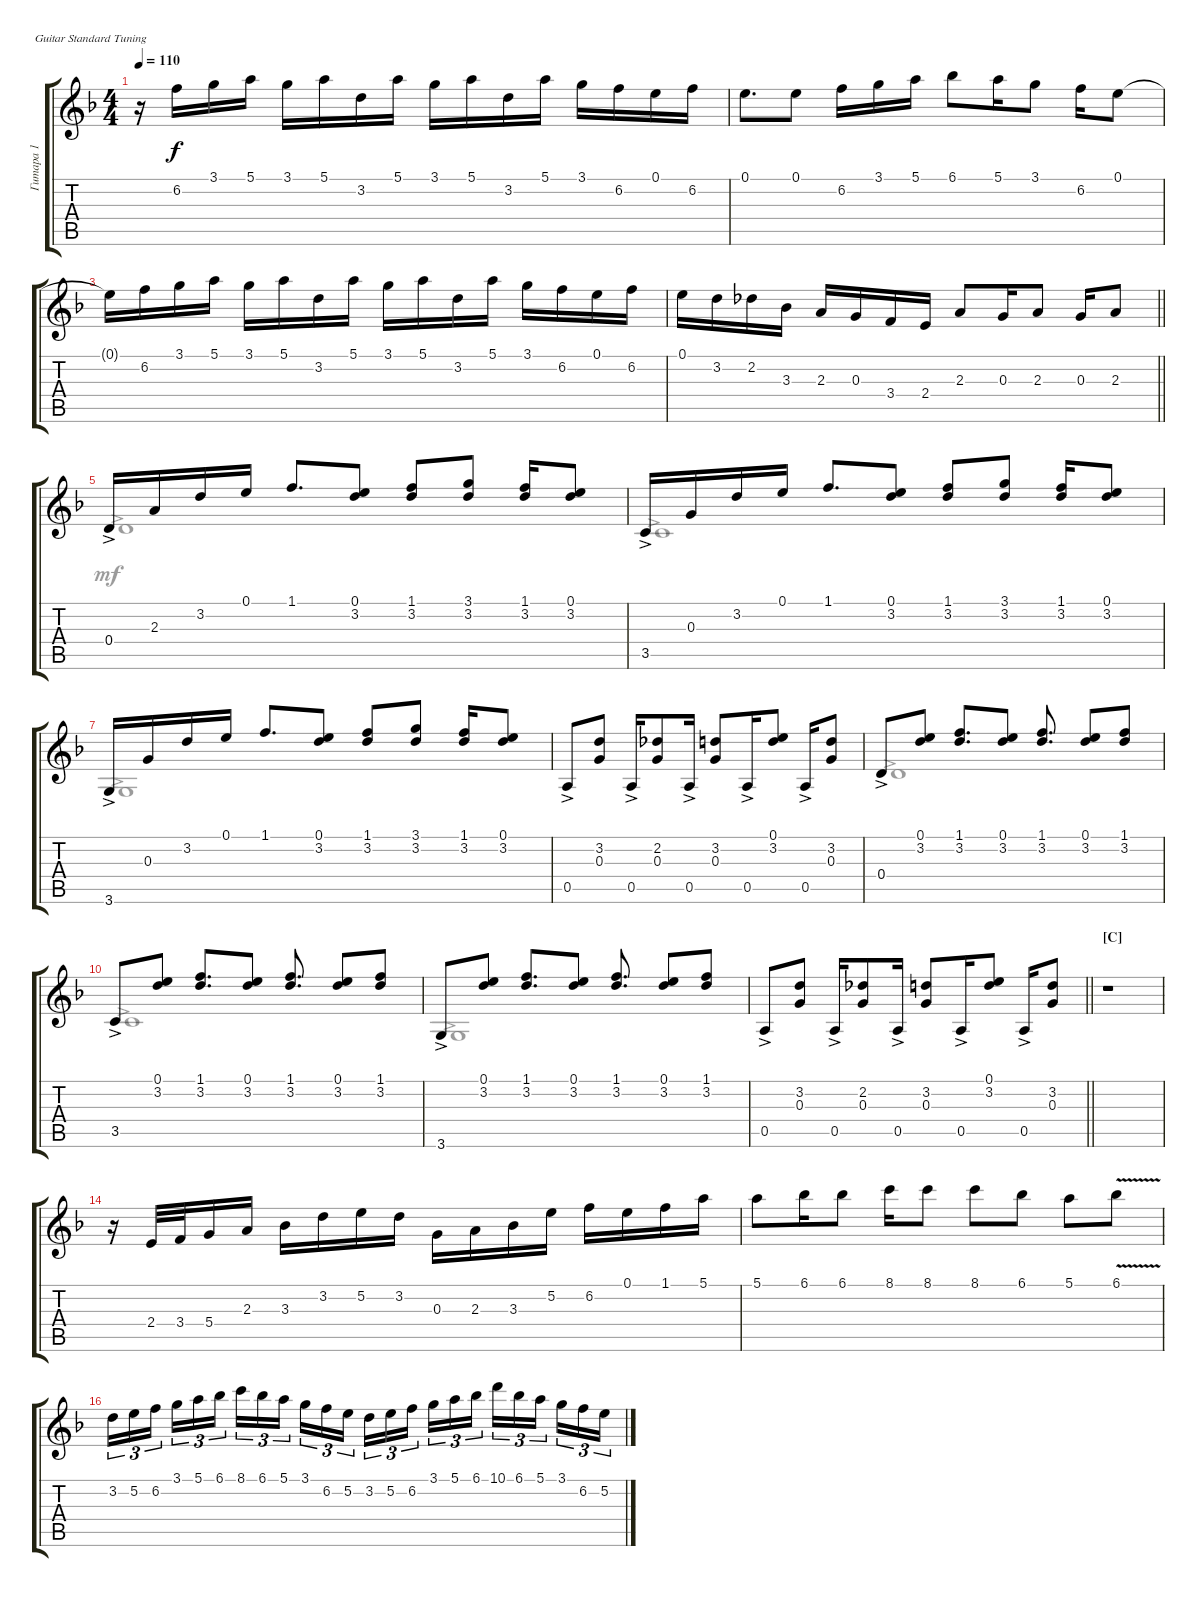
\bracketExtendMode groupsimilarinstruments
\multiTrackTrackNamePolicy hidden
\firstSystemTrackNameMode fullname
\otherSystemsTrackNameMode fullname
\otherSystemsTrackNameOrientation horizontal
\defaultBarNumberDisplay FirstOfSystem
\track ("Гитара 1" "N-Gt") {instrument acousticguitarnylon}
\staff {score tabs}
\tuning (E4 B3 G3 D3 A2 E2)
\voice
\ts (4 4)
\tempo 110
\clef g2
\ks dminor
r.16{dy ff} 6.2.16{dy f} 3.1.16 5.1.16 3.1.16 5.1.16 3.2.16 5.1.16 3.1.16 5.1.16 3.2.16 5.1.16 3.1.16 6.2.16 0.1.16 6.2.16 |
0.1.8{d} 0.1.8 6.2.16 3.1.16 5.1.16 6.1.8 5.1.16 3.1.8 6.2.16 0.1.8 |
0.1{t}.16 6.2.16 3.1.16 5.1.16 3.1.16 5.1.16 3.2.16 5.1.16 3.1.16 5.1.16 3.2.16 5.1.16 3.1.16 6.2.16 0.1.16 6.2.16 |
\barLineRight lightlight
0.1.16 3.2.16 2.2.16 3.3.16 2.3.16 0.3.16 3.4.16 2.4.16 2.3.8 0.3.16 2.3.8 0.3.16 2.3.8 |
\section ("" "")
0.4{ac}.16 2.3.16 3.2.16 0.1.16 1.1.8{d} (0.1 3.2).8 (1.1 3.2).8 (3.2 3.1).8 (3.2 1.1).16 (3.2 0.1).8 |
3.5{ac}.16 0.3.16 3.2.16 0.1.16 1.1.8{d} (0.1 3.2).8 (1.1 3.2).8 (3.2 3.1).8 (3.2 1.1).16 (3.2 0.1).8 |
3.6{ac}.16 0.3.16 3.2.16 0.1.16 1.1.8{d} (0.1 3.2).8 (1.1 3.2).8 (3.2 3.1).8 (3.2 1.1).16 (3.2 0.1).8 |
0.5{ac}.8 (0.3 3.2).8 0.5{ac}.16 (0.3 2.2).8 0.5{ac}.16 (0.3 3.2).8 0.5{ac}.16 (3.2 0.1).8 0.5{ac}.16 (0.3 3.2).8 |
0.4{ac}.8 (3.2 0.1).8 (3.2 1.1).8{d} (3.2 0.1).8 (3.2 1.1).8{d} (3.2 0.1).8 (3.2 1.1).8 |
3.5{ac}.8 (3.2 0.1).8 (3.2 1.1).8{d} (3.2 0.1).8 (3.2 1.1).8{d} (3.2 0.1).8 (3.2 1.1).8 |
3.6{ac}.8 (3.2 0.1).8 (3.2 1.1).8{d} (3.2 0.1).8 (3.2 1.1).8{d} (3.2 0.1).8 (3.2 1.1).8 |
\barLineRight lightlight
0.5{ac}.8 (0.3 3.2).8 0.5{ac}.16 (0.3 2.2).8 0.5{ac}.16 (0.3 3.2).8 0.5{ac}.16 (3.2 0.1).8 0.5{ac}.16 (0.3 3.2).8 |
\section ("C" "")
r.1 |
r.16 2.4.32 3.4.32 5.4.16 2.3.16 3.3.16 3.2.16 5.2.16 3.2.16 0.3.16 2.3.16 3.3.16 5.2.16 6.2.16 0.1.16 1.1.16 5.1.16 |
5.1.8 6.1.16 6.1.8 8.1.16 8.1.8 8.1.8 6.1.8 5.1.8 6.1{v}.8 |
3.2.16{tu (3 2)} 5.2.16{tu (3 2)} 6.2.16{tu (3 2)} 3.1.16{tu (3 2)} 5.1.16{tu (3 2)} 6.1.16{tu (3 2)} 8.1.16{tu (3 2)} 6.1.16{tu (3 2)} 5.1.16{tu (3 2)} 3.1.16{tu (3 2)} 6.2.16{tu (3 2)} 5.2.16{tu (3 2)} 3.2.16{tu (3 2)} 5.2.16{tu (3 2)} 6.2.16{tu (3 2)} 3.1.16{tu (3 2)} 5.1.16{tu (3 2)} 6.1.16{tu (3 2)} 10.1.16{tu (3 2)} 6.1.16{tu (3 2)} 5.1.16{tu (3 2)} 3.1.16{tu (3 2)} 6.2.16{tu (3 2)} 5.2.16{tu (3 2)}
\voice
\clef g2
\ottava regular
\simile none
\ks dminor
|
|
|
\barLineRight lightlight
|
0.4{ac}.1{dy mf} |
3.5{ac}.1 |
3.6{ac}.1 |
|
0.4{ac}.1 |
3.5{ac}.1 |
3.6{ac}.1 |
\barLineRight lightlight
|
|
|
|
